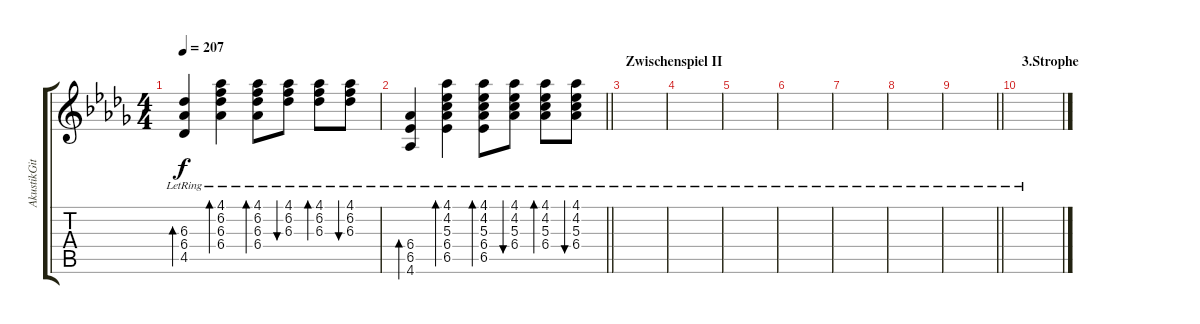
\track ("AkustikGitarre" "AkustikGit") {instrument acousticguitarsteel}
\staff {score tabs}
\tuning (E4 B3 G3 D3 A2 E2) {hide}
\ts (4 4)
\tempo 207
\clef g2
\ks bbminor
(6.3{lr} 6.4{lr} 4.5{lr}).4{bd 60 dy f} (4.1{lr} 6.2{lr} 6.3{lr} 6.4{lr}).4{bd 60} (4.1{lr} 6.2{lr} 6.3{lr} 6.4{lr}).8{bd 60} (4.1{lr} 6.2{lr} 6.3{lr}).8{bu 60} (4.1{lr} 6.2{lr} 6.3{lr}).8{bd 60} (4.1{lr} 6.2{lr} 6.3{lr}).8{bu 60} |
\barLineRight lightlight
(6.4{lr} 6.5{lr} 4.6{lr}).4{bd 60} (4.1{lr} 4.2{lr} 5.3{lr} 6.4{lr} 6.5{lr}).4{bd 60} (4.1{lr} 4.2{lr} 5.3{lr} 6.4{lr} 6.5{lr}).8{bd 60} (4.1{lr} 4.2{lr} 5.3{lr} 6.4{lr}).8{bu 60} (4.1{lr} 4.2{lr} 5.3{lr} 6.4{lr}).8{bd 60} (4.1{lr} 4.2{lr} 5.3{lr} 6.4{lr}).8{bu 60} |
\section ("" "Zwischenspiel II")
|
|
|
|
|
|
\barLineRight lightlight
|
\section ("" "3.Strophe")
